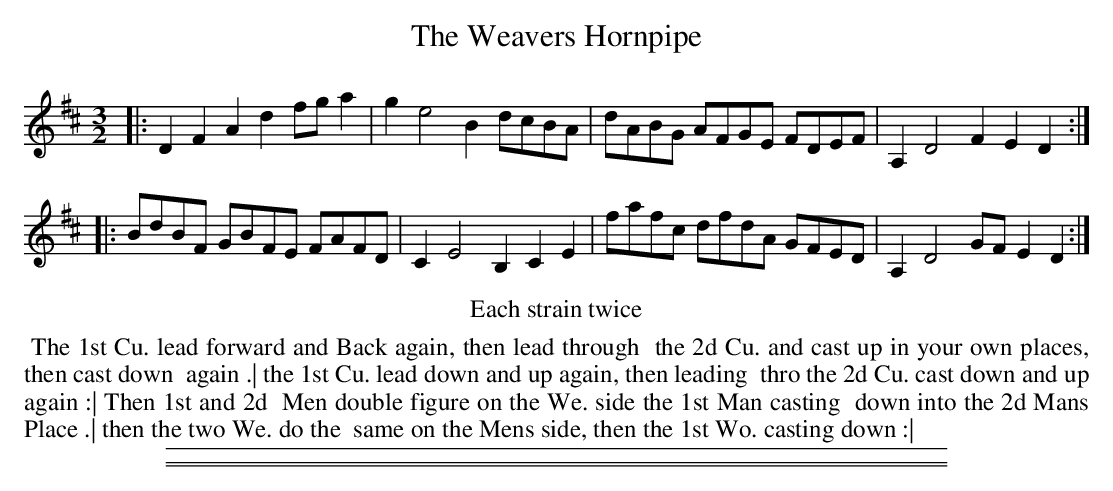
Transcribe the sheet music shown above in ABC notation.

X:1
T: The Weavers Hornpipe
M: 3/2
L: 1/8
K: D
|: D2F2 A2d2 fga2 | g2 e4 B2  dcBA | dABG AFGE FDEF | A,2 D4 F2 E2D2 :|
|: BdBF GBFE FAFD | C2 E4 B,2 C2E2 | fafc dfdA GFED | A,2 D4 GF E2D2 :|
